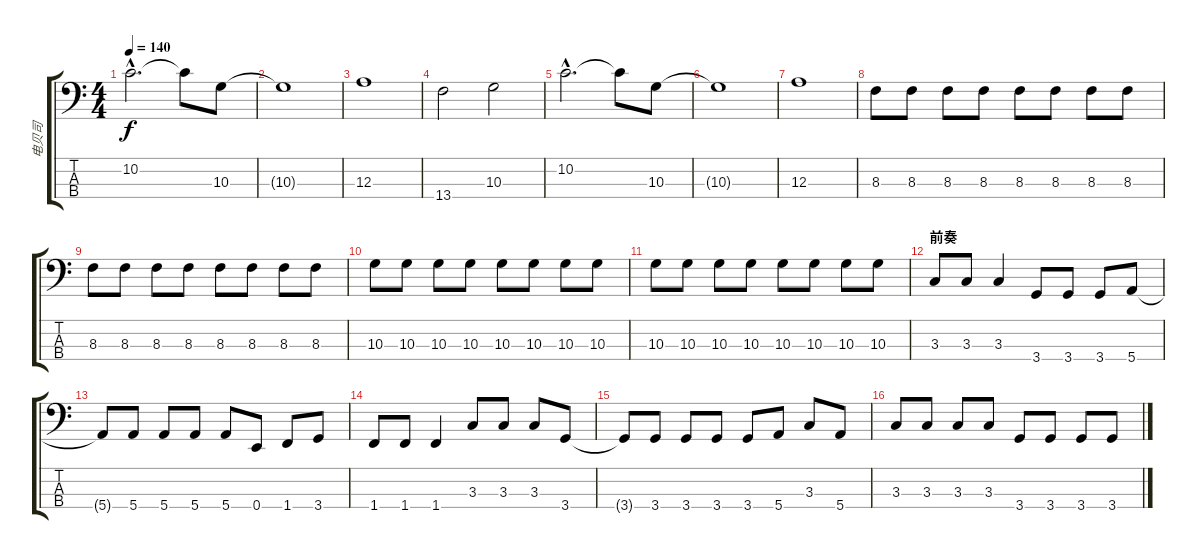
\track ("电贝司" "电贝司") {instrument electricbassfinger}
\staff {score tabs}
\tuning (G2 D2 A1 E1) {hide}
\ts (4 4)
\tempo 140
\clef f4
\ks c
10.2{hac}.2{d dy f instrument electricbassfinger} 10.2{t}.8 10.3.8 |
10.3{t}.1 |
12.3.1 |
13.4.2 10.3.2 |
10.2{hac}.2{d} 10.2{t}.8 10.3.8 |
10.3{t}.1 |
12.3.1 |
8.3.8 8.3.8 8.3.8 8.3.8 8.3.8 8.3.8 8.3.8 8.3.8 |
8.3.8 8.3.8 8.3.8 8.3.8 8.3.8 8.3.8 8.3.8 8.3.8 |
10.3.8 10.3.8 10.3.8 10.3.8 10.3.8 10.3.8 10.3.8 10.3.8 |
10.3.8 10.3.8 10.3.8 10.3.8 10.3.8 10.3.8 10.3.8 10.3.8 |
\section ("" "前奏")
3.3.8 3.3.8 3.3.4 3.4.8 3.4.8 3.4.8 5.4.8 |
5.4{t}.8 5.4.8 5.4.8 5.4.8 5.4.8 0.4.8 1.4.8 3.4.8 |
1.4.8 1.4.8 1.4.4 3.3.8 3.3.8 3.3.8 3.4.8 |
3.4{t}.8 3.4.8 3.4.8 3.4.8 3.4.8 5.4.8 3.3.8 5.4.8 |
3.3.8 3.3.8 3.3.8 3.3.8 3.4.8 3.4.8 3.4.8 3.4.8
